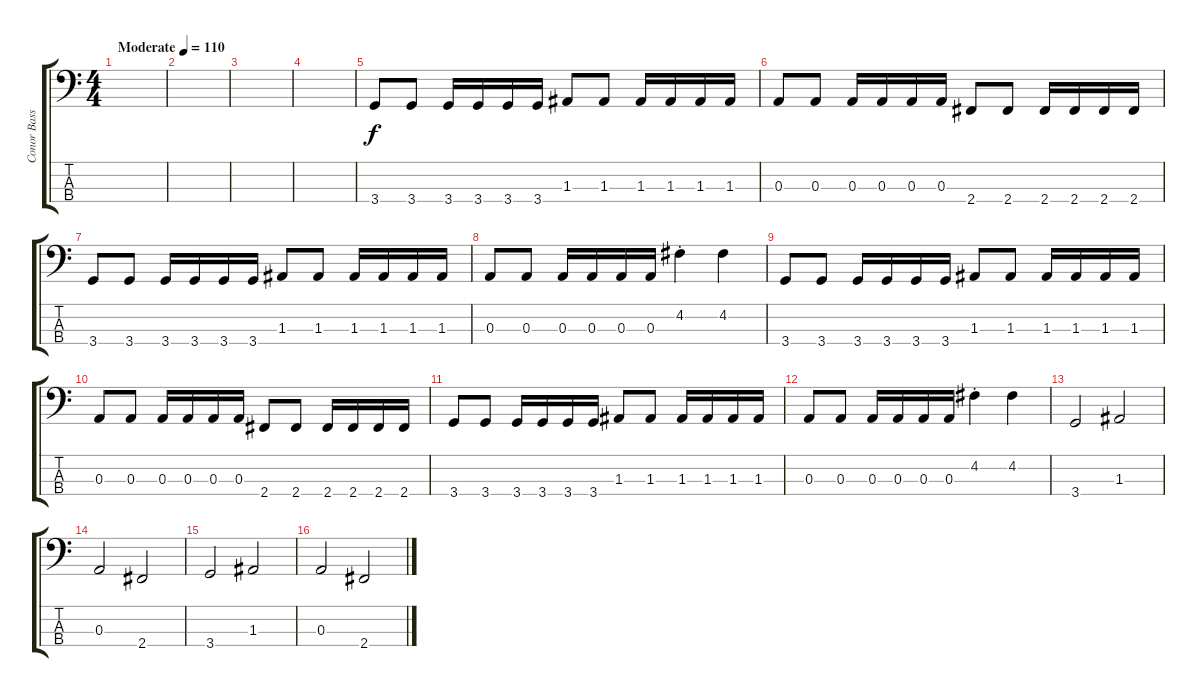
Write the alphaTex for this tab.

\track ("Conor Bass" "Conor Bass") {instrument electricbassfinger}
\staff {score tabs}
\tuning (G2 D2 A1 E1) {hide}
\ts (4 4)
\tempo (110 "Moderate")
\clef f4
\ks c
|
|
|
|
3.4.8 3.4.8 3.4.16 3.4.16 3.4.16 3.4.16 1.3.8 1.3.8 1.3.16 1.3.16 1.3.16 1.3.16 |
0.3.8 0.3.8 0.3.16 0.3.16 0.3.16 0.3.16 2.4.8 2.4.8 2.4.16 2.4.16 2.4.16 2.4.16 |
3.4.8 3.4.8 3.4.16 3.4.16 3.4.16 3.4.16 1.3.8 1.3.8 1.3.16 1.3.16 1.3.16 1.3.16 |
0.3.8 0.3.8 0.3.16 0.3.16 0.3.16 0.3.16 4.2{st}.4 4.2.4 |
3.4.8 3.4.8 3.4.16 3.4.16 3.4.16 3.4.16 1.3.8 1.3.8 1.3.16 1.3.16 1.3.16 1.3.16 |
0.3.8 0.3.8 0.3.16 0.3.16 0.3.16 0.3.16 2.4.8 2.4.8 2.4.16 2.4.16 2.4.16 2.4.16 |
3.4.8 3.4.8 3.4.16 3.4.16 3.4.16 3.4.16 1.3.8 1.3.8 1.3.16 1.3.16 1.3.16 1.3.16 |
0.3.8 0.3.8 0.3.16 0.3.16 0.3.16 0.3.16 4.2{st}.4 4.2.4 |
3.4.2{instrument lead2sawtooth} 1.3.2 |
0.3.2 2.4.2 |
3.4.2 1.3.2 |
0.3.2 2.4.2
